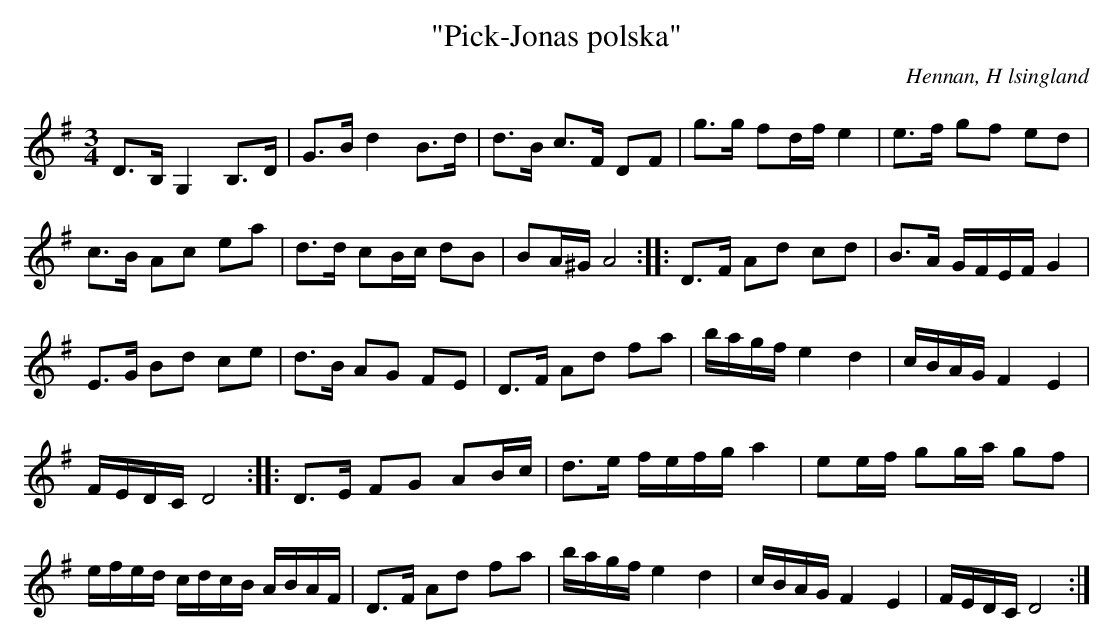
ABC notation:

X:1
T: "Pick-Jonas polska"
O: Hennan, H lsingland
M: 3/4
L: 1/8
K: G
D>B, G,2 B,>D | G>B d2 B>d | d>B c>F DF| g>g fd/f/ e2 | e>f gf ed |
c>B Ac ea | d>d cB/c/ dB | BA/^G/ A4 :: D>F Ad cd | B>A G/F/E/F/ G2 |
E>G Bd ce | d>B AG FE | D>F Ad fa | b/a/g/f/ e2 d2 | c/B/A/G/ F2 E2 |
F/E/D/C/ D4 :: D>E FG AB/c/ | d>e f/e/f/g/ a2 | ee/f/ gg/a/ gf |
e/f/e/d/ c/d/c/B/ A/B/A/F/ | D>F Ad fa | b/a/g/f/ e2 d2 | c/B/A/G/ F2 E2 | F/E/D/C/ D4 :|]
